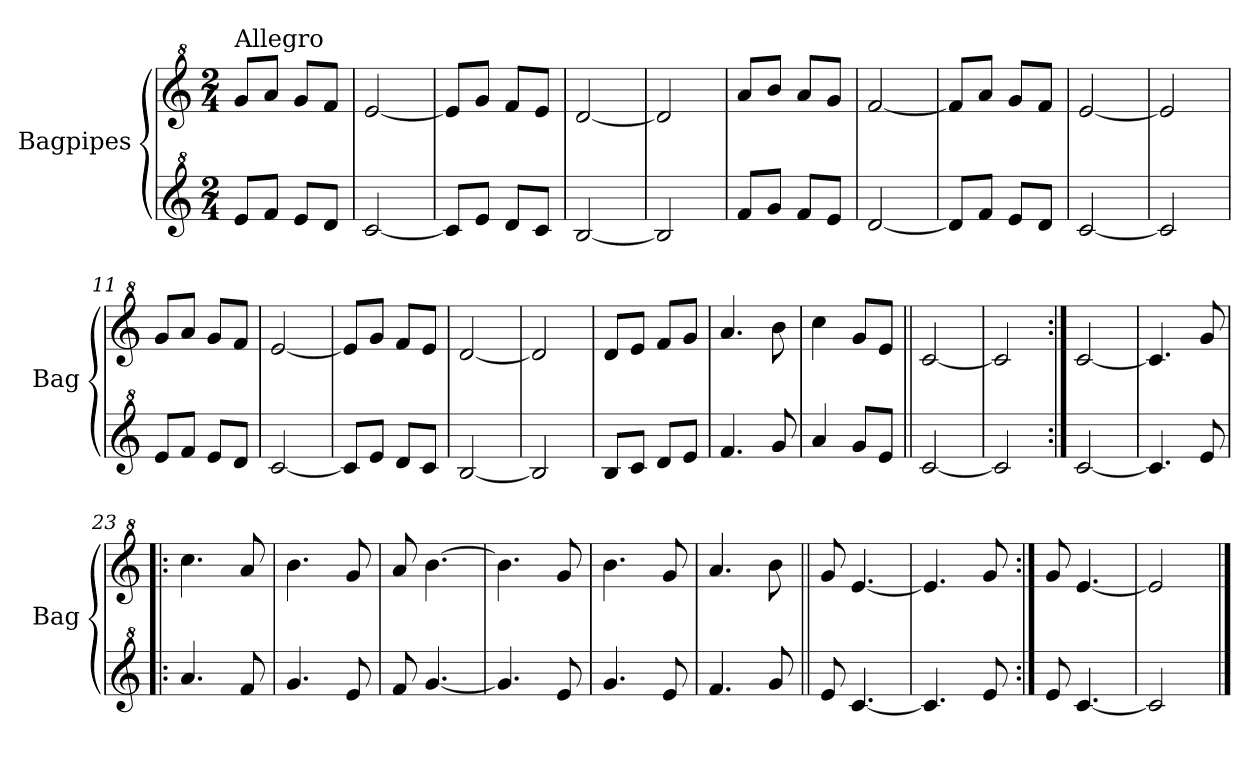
**kern	**kern
*part2	*part1
*staff2	*staff1
*I"Bagpipes	*I"Bagpipes
*I'Bag	*I'Bag
*clefG^2	*clefG^2
*k[]	*k[]
*C:	*C:
*M2/4	*M2/4
=1	=1
!	!LO:TX:a:t=Allegro
8ee/L	8gg/L
8ff/J	8aa/J
8ee/L	8gg/L
8dd/J	8ff/J
=2	=2
[2cc/	[2ee/
=3	=3
8cc/L]	8ee/L]
8ee/J	8gg/J
8dd/L	8ff/L
8cc/J	8ee/J
=4	=4
[2b/	[2dd/
=5	=5
2b/]	2dd/]
=6	=6
8ff/L	8aa/L
8gg/J	8bb/J
8ff/L	8aa/L
8ee/J	8gg/J
=7	=7
[2dd/	[2ff/
=8	=8
8dd/L]	8ff/L]
8ff/J	8aa/J
8ee/L	8gg/L
8dd/J	8ff/J
=9	=9
[2cc/	[2ee/
=10	=10
2cc/]	2ee/]
=11	=11
8ee/L	8gg/L
8ff/J	8aa/J
8ee/L	8gg/L
8dd/J	8ff/J
=12	=12
[2cc/	[2ee/
=13	=13
8cc/L]	8ee/L]
8ee/J	8gg/J
8dd/L	8ff/L
8cc/J	8ee/J
=14	=14
[2b/	[2dd/
=15	=15
2b/]	2dd/]
!!LO:LB:g=z
=16	=16
8b/L	8dd/L
8cc/J	8ee/J
8dd/L	8ff/L
8ee/J	8gg/J
=17	=17
4.ff/	4.aa/
8gg/	8bb\
=18	=18
4aa/	4ccc\
8gg/L	8gg/L
8ee/J	8ee/J
=19||	=19||
[2cc/	[2cc/
=20	=20
2cc/]	2cc/]
=21:|!	=21:|!
[2cc/	[2cc/
=22	=22
4.cc/]	4.cc/]
8ee/	8gg/
=23!|:	=23!|:
4.aa/	4.ccc\
8ff/	8aa/
=24	=24
4.gg/	4.bb\
8ee/	8gg/
=25	=25
8ff/	8aa/
[4.gg/	[4.bb\
=26	=26
4.gg/]	4.bb\]
8ee/	8gg/
=27	=27
4.gg/	4.bb\
8ee/	8gg/
=28	=28
4.ff/	4.aa/
8gg/	8bb\
!!LO:LB:g=z
=29||	=29||
8ee/	8gg/
[4.cc/	[4.ee/
=30	=30
4.cc/]	4.ee/]
8ee/	8gg/
=31:|!	=31:|!
8ee/	8gg/
[4.cc/	[4.ee/
=32	=32
2cc/]	2ee/]
==	==
*-	*-
